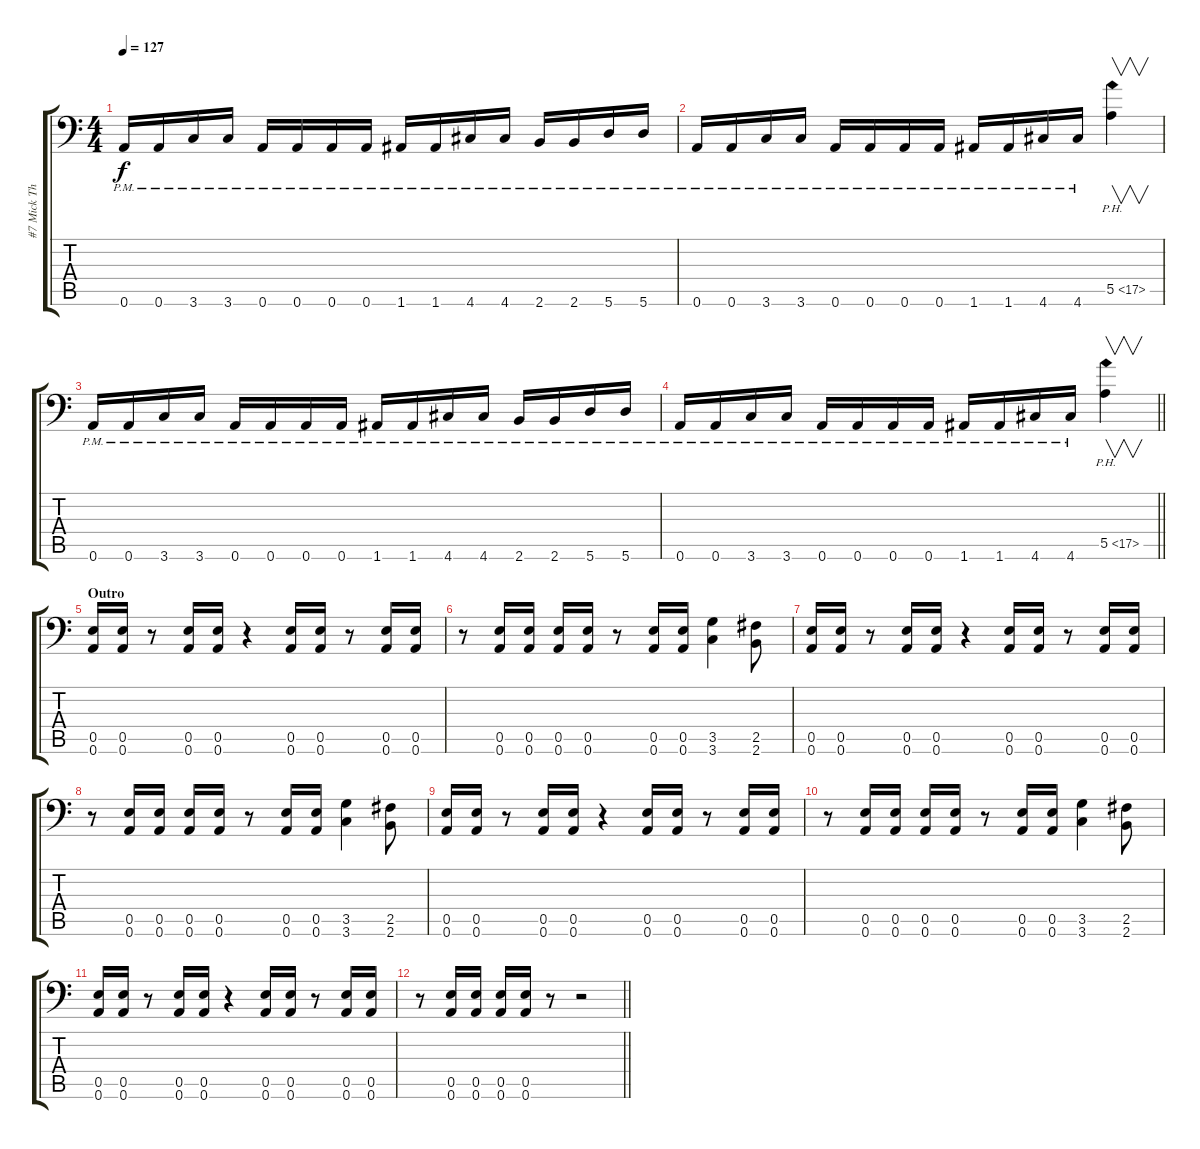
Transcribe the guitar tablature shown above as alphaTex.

\track ("#7 Mick Thomson" "#7 Mick Th") {instrument distortionguitar}
\staff {score tabs}
\tuning (B3 Gb3 D3 A2 E2 A1) {hide}
\ts (4 4)
\tempo 127
\clef f4
\ks c
0.6{pm}.16{dy f} 0.6{pm}.16 3.6{pm}.16 3.6{pm}.16 0.6{pm}.16 0.6{pm}.16 0.6{pm}.16 0.6{pm}.16 1.6{pm}.16 1.6{pm}.16 4.6{pm}.16 4.6{pm}.16 2.6{pm}.16 2.6{pm}.16 5.6{pm}.16 5.6{pm}.16 |
0.6{pm}.16 0.6{pm}.16 3.6{pm}.16 3.6{pm}.16 0.6{pm}.16 0.6{pm}.16 0.6{pm}.16 0.6{pm}.16 1.6{pm}.16 1.6{pm}.16 4.6{pm}.16 4.6{pm}.16 5.5{ph 12}.4{v} |
0.6{pm}.16 0.6{pm}.16 3.6{pm}.16 3.6{pm}.16 0.6{pm}.16 0.6{pm}.16 0.6{pm}.16 0.6{pm}.16 1.6{pm}.16 1.6{pm}.16 4.6{pm}.16 4.6{pm}.16 2.6{pm}.16 2.6{pm}.16 5.6{pm}.16 5.6{pm}.16 |
\barLineRight lightlight
0.6{pm}.16 0.6{pm}.16 3.6{pm}.16 3.6{pm}.16 0.6{pm}.16 0.6{pm}.16 0.6{pm}.16 0.6{pm}.16 1.6{pm}.16 1.6{pm}.16 4.6{pm}.16 4.6{pm}.16 5.5{ph 12}.4{v} |
\section ("" "Outro")
(0.5 0.6).16 (0.5 0.6).16 r.8 (0.5 0.6).16 (0.5 0.6).16 r.4 (0.5 0.6).16 (0.5 0.6).16 r.8 (0.5 0.6).16 (0.5 0.6).16 |
r.8 (0.5 0.6).16 (0.5 0.6).16 (0.5 0.6).16 (0.5 0.6).16 r.8 (0.5 0.6).16 (0.5 0.6).16 (3.5 3.6).4 (2.5 2.6).8 |
(0.5 0.6).16 (0.5 0.6).16 r.8 (0.5 0.6).16 (0.5 0.6).16 r.4 (0.5 0.6).16 (0.5 0.6).16 r.8 (0.5 0.6).16 (0.5 0.6).16 |
r.8 (0.5 0.6).16 (0.5 0.6).16 (0.5 0.6).16 (0.5 0.6).16 r.8 (0.5 0.6).16 (0.5 0.6).16 (3.5 3.6).4 (2.5 2.6).8 |
(0.5 0.6).16 (0.5 0.6).16 r.8 (0.5 0.6).16 (0.5 0.6).16 r.4 (0.5 0.6).16 (0.5 0.6).16 r.8 (0.5 0.6).16 (0.5 0.6).16 |
r.8 (0.5 0.6).16 (0.5 0.6).16 (0.5 0.6).16 (0.5 0.6).16 r.8 (0.5 0.6).16 (0.5 0.6).16 (3.5 3.6).4 (2.5 2.6).8 |
(0.5 0.6).16 (0.5 0.6).16 r.8 (0.5 0.6).16 (0.5 0.6).16 r.4 (0.5 0.6).16 (0.5 0.6).16 r.8 (0.5 0.6).16 (0.5 0.6).16 |
\barLineRight lightlight
r.8 (0.5 0.6).16 (0.5 0.6).16 (0.5 0.6).16 (0.5 0.6).16 r.8 r.2
